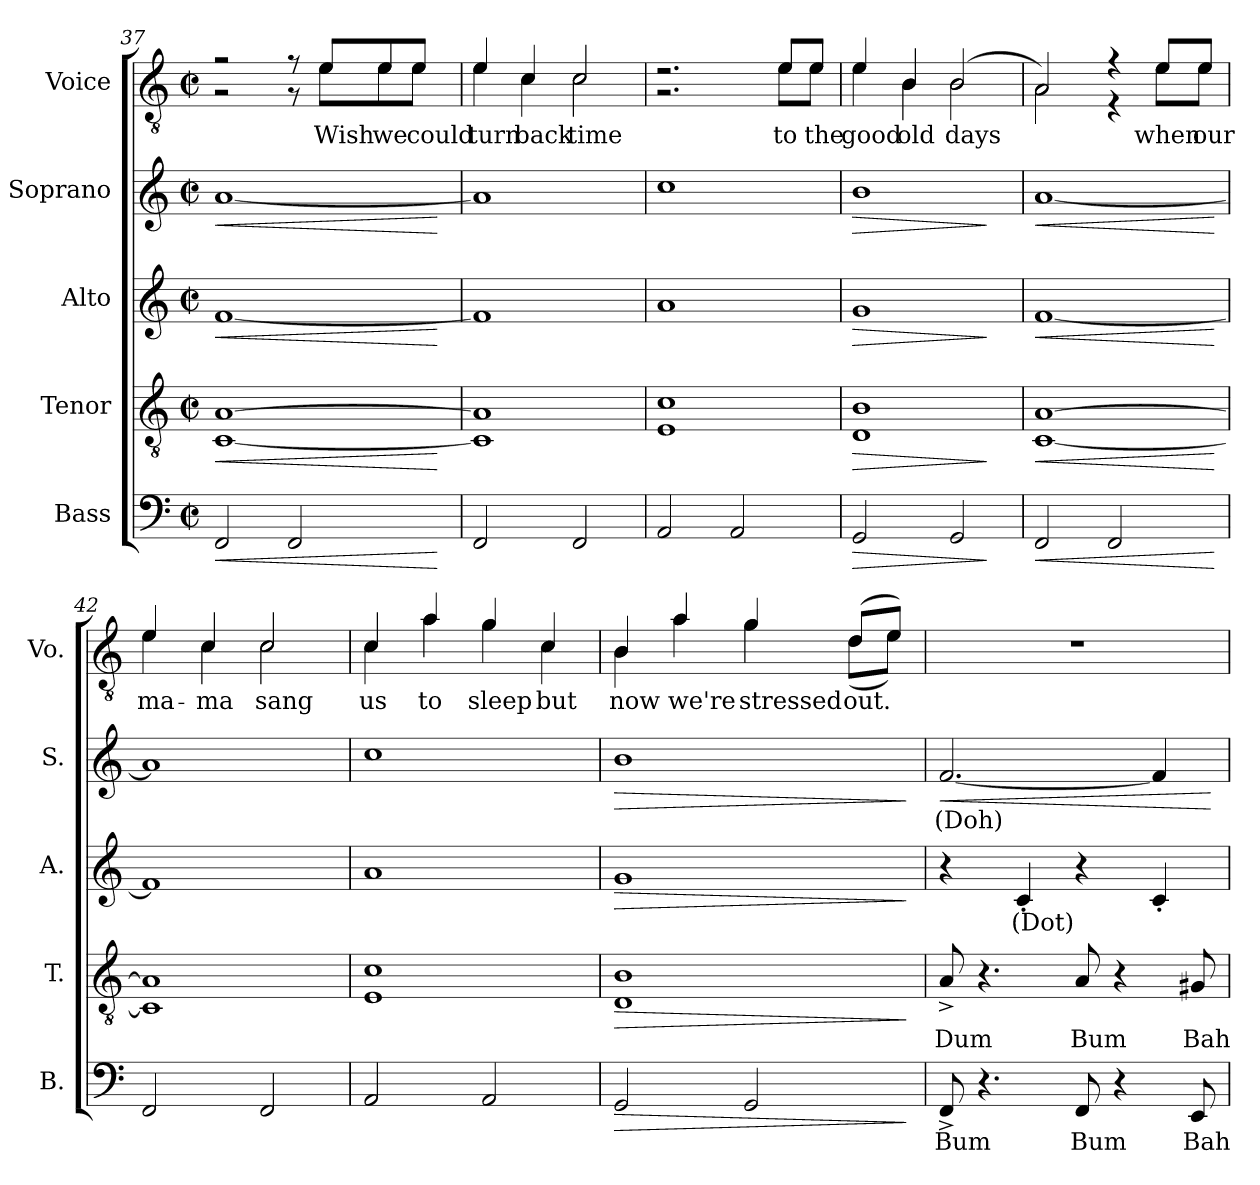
**kern	**text	**dynam	**kern	**text	**dynam	**kern	**text	**dynam	**kern	**text	**dynam	**kern	**text
*part5	*part5	*part5	*part4	*part4	*part4	*part3	*part3	*part3	*part2	*part2	*part2	*part1	*part1
*staff5	*staff5	*staff5	*staff4	*staff4	*staff4	*staff3	*staff3	*staff3	*staff2	*staff2	*staff2	*staff1	*staff1
*I"Bass	*	*	*I"Tenor	*	*	*I"Alto	*	*	*I"Soprano	*	*	*I"Voice	*
*I'B.	*	*	*I'T.	*	*	*I'A.	*	*	*I'S.	*	*	*I'Vo.	*
*clefF4	*	*	*clefGv2	*	*	*clefG2	*	*	*clefG2	*	*	*clefGv2	*
*k[]	*	*	*k[]	*	*	*k[]	*	*	*k[]	*	*	*k[]	*
*M2/2	*	*	*M2/2	*	*	*M2/2	*	*	*M2/2	*	*	*M2/2	*
*met(c|)	*	*	*met(c|)	*	*	*met(c|)	*	*	*met(c|)	*	*	*met(c|)	*
=37	=37	=37	=37	=37	=37	=37	=37	=37	=37	=37	=37	=37	=37
!	!	!LO:HP:b	!	!	!LO:HP:b	!	!	!LO:HP:b	!	!	!LO:HP:b	!	!
*	*	*	*	*	*	*	*	*	*	*	*	*^	*
2FF/	.	<	[1C [1A	.	<	[1f	.	<	[1a	.	<	2r	2r	.
2FF/	.	.	.	.	.	.	.	.	.	.	.	8r	8r	.
!	!	!	!	!	!	!	!	!	!	!	!	!	!	!LO:LY:b
.	.	.	.	.	.	.	.	.	.	.	.	8e/L	8e\L	Wish
!	!	!	!	!	!	!	!	!	!	!	!	!	!	!LO:LY:b
.	.	.	.	.	.	.	.	.	.	.	.	8e/	8e\	we
!	!	!	!	!	!	!	!	!	!	!	!	!	!	!LO:LY:b
.	.	.	.	.	.	.	.	.	.	.	.	8e/J	8e\J	could
*	*	*	*	*	*	*	*	*	*	*	*	*v	*v	*
.	.	[	.	.	[	.	.	[	.	.	[	.	.
=38	=38	=38	=38	=38	=38	=38	=38	=38	=38	=38	=38	=38	=38
!	!	!	!	!	!	!	!	!	!	!	!	!	!LO:LY:b
*	*	*	*	*	*	*	*	*	*	*	*	*^	*
2FF/	.	.	1C] 1A]	.	.	1f]	.	.	1a]	.	.	4e/	4e\	turn
!	!	!	!	!	!	!	!	!	!	!	!	!	!	!LO:LY:b
.	.	.	.	.	.	.	.	.	.	.	.	4c/	4c\	back
!	!	!	!	!	!	!	!	!	!	!	!	!	!	!LO:LY:b
2FF/	.	.	.	.	.	.	.	.	.	.	.	2c/	2c\	time
=39	=39	=39	=39	=39	=39	=39	=39	=39	=39	=39	=39	=39	=39	=39
2AA/	.	.	1E 1c	.	.	1a	.	.	1cc	.	.	2.r	2.r	.
2AA/	.	.	.	.	.	.	.	.	.	.	.	.	.	.
!	!	!	!	!	!	!	!	!	!	!	!	!	!	!LO:LY:b
.	.	.	.	.	.	.	.	.	.	.	.	8e/L	8e\L	to
!	!	!	!	!	!	!	!	!	!	!	!	!	!	!LO:LY:b
.	.	.	.	.	.	.	.	.	.	.	.	8e/J	8e\J	the
=40	=40	=40	=40	=40	=40	=40	=40	=40	=40	=40	=40	=40	=40	=40
!	!	!LO:HP:b	!	!	!LO:HP:b	!	!	!LO:HP:b	!	!	!LO:HP:b	!	!	!LO:LY:b
2GG/	.	>	1D 1B	.	>	1g	.	>	1b	.	>	4e/	4e\	good
!	!	!	!	!	!	!	!	!	!	!	!	!	!	!LO:LY:b
.	.	.	.	.	.	.	.	.	.	.	.	4B/	4B\	old
!	!	!	!	!	!	!	!	!	!	!	!	!	!	!LO:LY:b
2GG/	.	.	.	.	.	.	.	.	.	.	.	(2B/	2B\	days
*	*	*	*	*	*	*	*	*	*	*	*	*v	*v	*
.	.	]	.	.	]	.	.	]	.	.	]	.	.
!!LO:LB:g=z
=41	=41	=41	=41	=41	=41	=41	=41	=41	=41	=41	=41	=41	=41
!	!	!LO:HP:b	!	!	!LO:HP:b	!	!	!LO:HP:b	!	!	!LO:HP:b	!	!
*	*	*	*	*	*	*	*	*	*	*	*	*^	*
2FF/	.	<	[1C [1A	.	<	[1f	.	<	[1a	.	<	2A/)	2A\	.
2FF/	.	.	.	.	.	.	.	.	.	.	.	4r	4r	.
!	!	!	!	!	!	!	!	!	!	!	!	!	!	!LO:LY:b
.	.	.	.	.	.	.	.	.	.	.	.	8e/L	8e\L	when
!	!	!	!	!	!	!	!	!	!	!	!	!	!	!LO:LY:b
.	.	.	.	.	.	.	.	.	.	.	.	8e/J	8e\J	our
*	*	*	*	*	*	*	*	*	*	*	*	*v	*v	*
.	.	[	.	.	[	.	.	[	.	.	[	.	.
=42	=42	=42	=42	=42	=42	=42	=42	=42	=42	=42	=42	=42	=42
!	!	!	!	!	!	!	!	!	!	!	!	!	!LO:LY:b
*	*	*	*	*	*	*	*	*	*	*	*	*^	*
2FF/	.	.	1C] 1A]	.	.	1f]	.	.	1a]	.	.	4e/	4e\	ma-
!	!	!	!	!	!	!	!	!	!	!	!	!	!	!LO:LY:b
.	.	.	.	.	.	.	.	.	.	.	.	4c/	4c\	-ma
!	!	!	!	!	!	!	!	!	!	!	!	!	!	!LO:LY:b
2FF/	.	.	.	.	.	.	.	.	.	.	.	2c/	2c\	sang
=43	=43	=43	=43	=43	=43	=43	=43	=43	=43	=43	=43	=43	=43	=43
!	!	!	!	!	!	!	!	!	!	!	!	!	!	!LO:LY:b
2AA/	.	.	1E 1c	.	.	1a	.	.	1cc	.	.	4c/	4c\	us
!	!	!	!	!	!	!	!	!	!	!	!	!	!	!LO:LY:b
.	.	.	.	.	.	.	.	.	.	.	.	4a/	4a\	to
!	!	!	!	!	!	!	!	!	!	!	!	!	!	!LO:LY:b
2AA/	.	.	.	.	.	.	.	.	.	.	.	4g/	4g\	sleep
!	!	!	!	!	!	!	!	!	!	!	!	!	!	!LO:LY:b
.	.	.	.	.	.	.	.	.	.	.	.	4c/	4c\	but
=44	=44	=44	=44	=44	=44	=44	=44	=44	=44	=44	=44	=44	=44	=44
!	!	!LO:HP:b	!	!	!LO:HP:b	!	!	!LO:HP:b	!	!	!LO:HP:b	!	!	!LO:LY:b
2GG/	.	>	1D 1B	.	>	1g	.	>	1b	.	>	4B/	4B\	now
!	!	!	!	!	!	!	!	!	!	!	!	!	!	!LO:LY:b
.	.	.	.	.	.	.	.	.	.	.	.	4a/	4a\	we're
!	!	!	!	!	!	!	!	!	!	!	!	!	!	!LO:LY:b
2GG/	.	.	.	.	.	.	.	.	.	.	.	4g/	4g\	stressed
!	!	!	!	!	!	!	!	!	!	!	!	!	!	!LO:LY:b
.	.	.	.	.	.	.	.	.	.	.	.	(8d/L	(8d\L	out.
.	.	.	.	.	.	.	.	.	.	.	.	8e/J)	8e\J)	.
*	*	*	*	*	*	*	*	*	*	*	*	*v	*v	*
.	.	]	.	.	]	.	.	]	.	.	]	.	.
=45	=45	=45	=45	=45	=45	=45	=45	=45	=45	=45	=45	=45	=45
!	!LO:LY:b	!	!	!LO:LY:b	!	!	!	!	!	!LO:LY:b	!LO:HP:b	!	!
8FF^/	Bum	.	8A^/	Dum	.	4r	.	.	[2.f/	(Doh)	<	1r	.
4.r	.	.	4.r	.	.	.	.	.	.	.	.	.	.
!	!	!	!	!	!	!	!LO:LY:b	!	!	!	!	!	!
.	.	.	.	.	.	4c'/	(Dot)	.	.	.	.	.	.
!	!LO:LY:b	!	!	!LO:LY:b	!	!	!	!	!	!	!	!	!
8FF/	Bum	.	8A/	Bum	.	4r	.	.	.	.	.	.	.
4r	.	.	4r	.	.	.	.	.	.	.	.	.	.
.	.	.	.	.	.	4c'/	.	.	4f/]	.	.	.	.
!	!LO:LY:b	!	!	!LO:LY:b	!	!	!	!	!	!	!	!	!
8EE/	Bah	.	8G#X/	Bah	.	.	.	.	.	.	.	.	.
.	.	.	.	.	.	.	.	.	.	.	[	.	.
=	=	=	=	=	=	=	=	=	=	=	=	=	=
*-	*-	*-	*-	*-	*-	*-	*-	*-	*-	*-	*-	*-	*-
